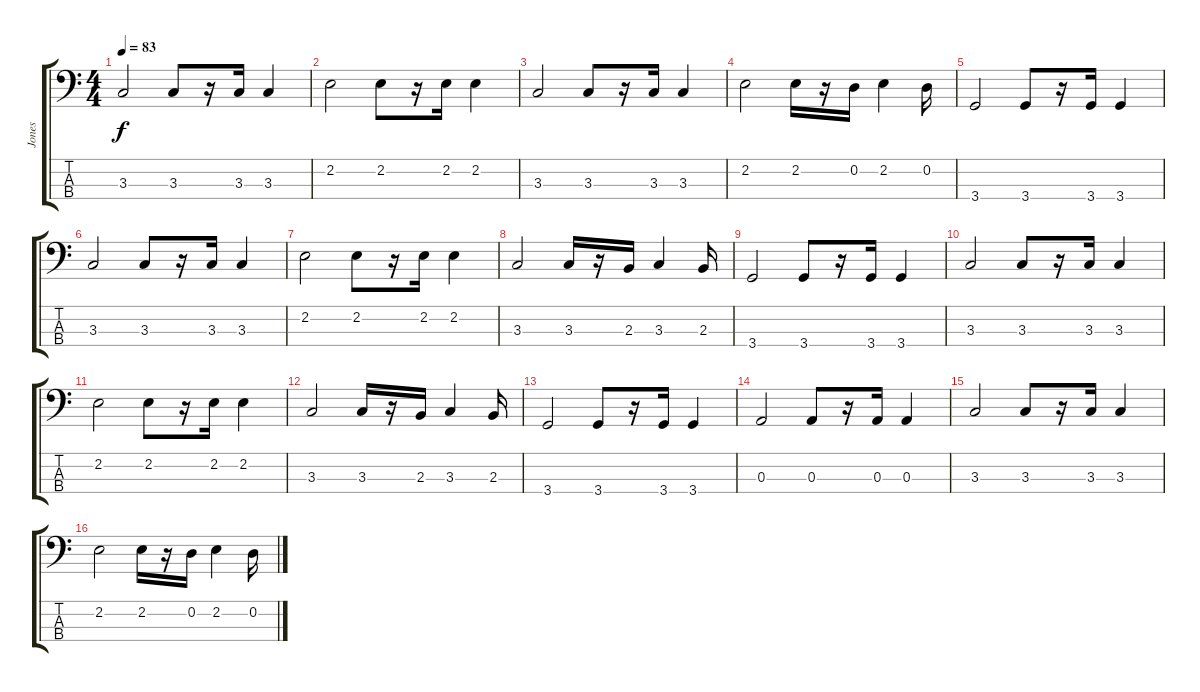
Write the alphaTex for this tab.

\track ("Jones" "Jones") {instrument electricbassfinger}
\staff {score tabs}
\tuning (G2 D2 A1 E1) {hide}
\ts (4 4)
\tempo 83
\clef f4
\ks c
3.3.2{dy f} 3.3.8 r.16 3.3.16 3.3.4 |
2.2.2 2.2.8 r.16 2.2.16 2.2.4 |
3.3.2 3.3.8 r.16 3.3.16 3.3.4 |
2.2.2 2.2.16 r.16 0.2.16 2.2.4 0.2.16 |
3.4.2 3.4.8 r.16 3.4.16 3.4.4 |
3.3.2 3.3.8 r.16 3.3.16 3.3.4 |
2.2.2 2.2.8 r.16 2.2.16 2.2.4 |
3.3.2 3.3.16 r.16 2.3.16 3.3.4 2.3.16 |
3.4.2 3.4.8 r.16 3.4.16 3.4.4 |
3.3.2 3.3.8 r.16 3.3.16 3.3.4 |
2.2.2 2.2.8 r.16 2.2.16 2.2.4 |
3.3.2 3.3.16 r.16 2.3.16 3.3.4 2.3.16 |
3.4.2 3.4.8 r.16 3.4.16 3.4.4 |
0.3.2 0.3.8 r.16 0.3.16 0.3.4 |
3.3.2 3.3.8 r.16 3.3.16 3.3.4 |
2.2.2 2.2.16 r.16 0.2.16 2.2.4 0.2.16
